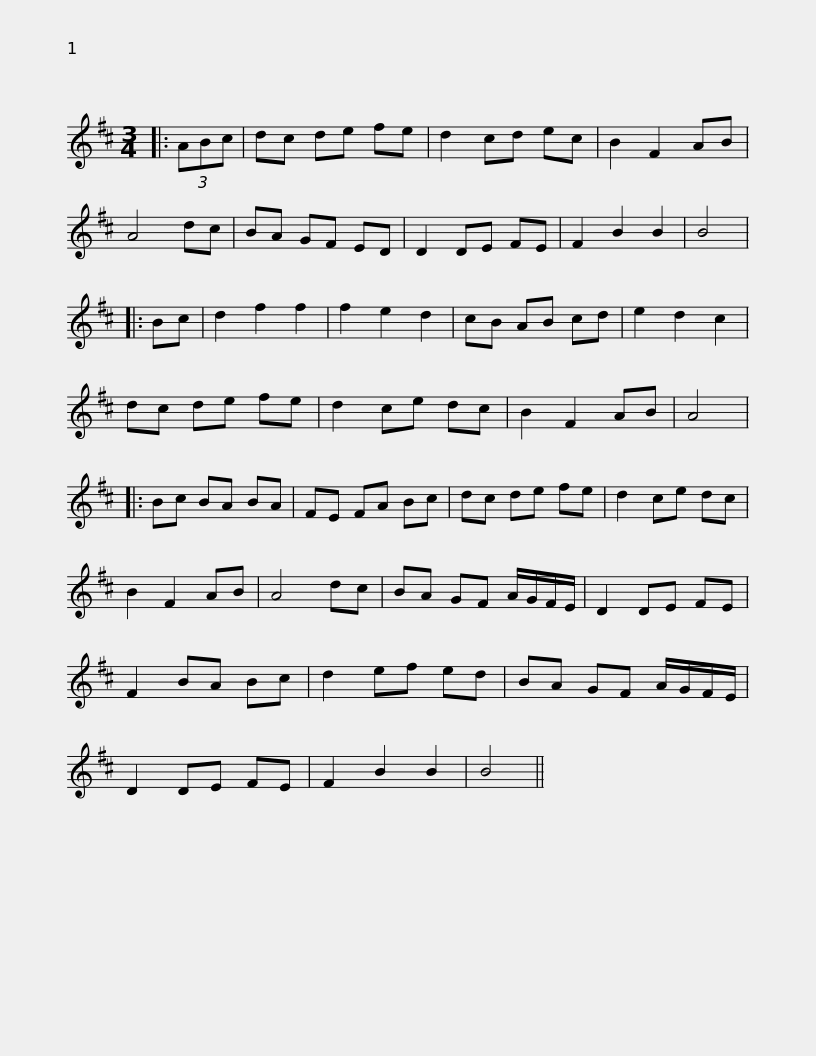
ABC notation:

X:1
L:1/8
M:3/4
I:linebreak $
K:Bmin
V:1 treble
V:1
|: (3ABc | dc de fe | d2 cd ec | B2 F2 AB | A4 dc | %5
 BA GF ED | D2 DE FE | F2 B2 B2 | B4 |: Bc |$ %10
 d2 f2 f2 | f2 e2 d2 | cB AB cd | e2 d2 c2 | dc de fe | %15
 d2 ce dc | B2 F2 AB | A4 |: Bc BA BA |$ FE FA Bc | %20
 dc de fe | d2 ce dc | B2 F2 AB | A4 dc | BA GF A/G/F/E/ | %25
 D2 DE FE | F2 BA Bc |$ d2 ef ed | BA GF A/G/F/E/ | D2 DE FE | %30
 F2 B2 B2 | B4 || %32
